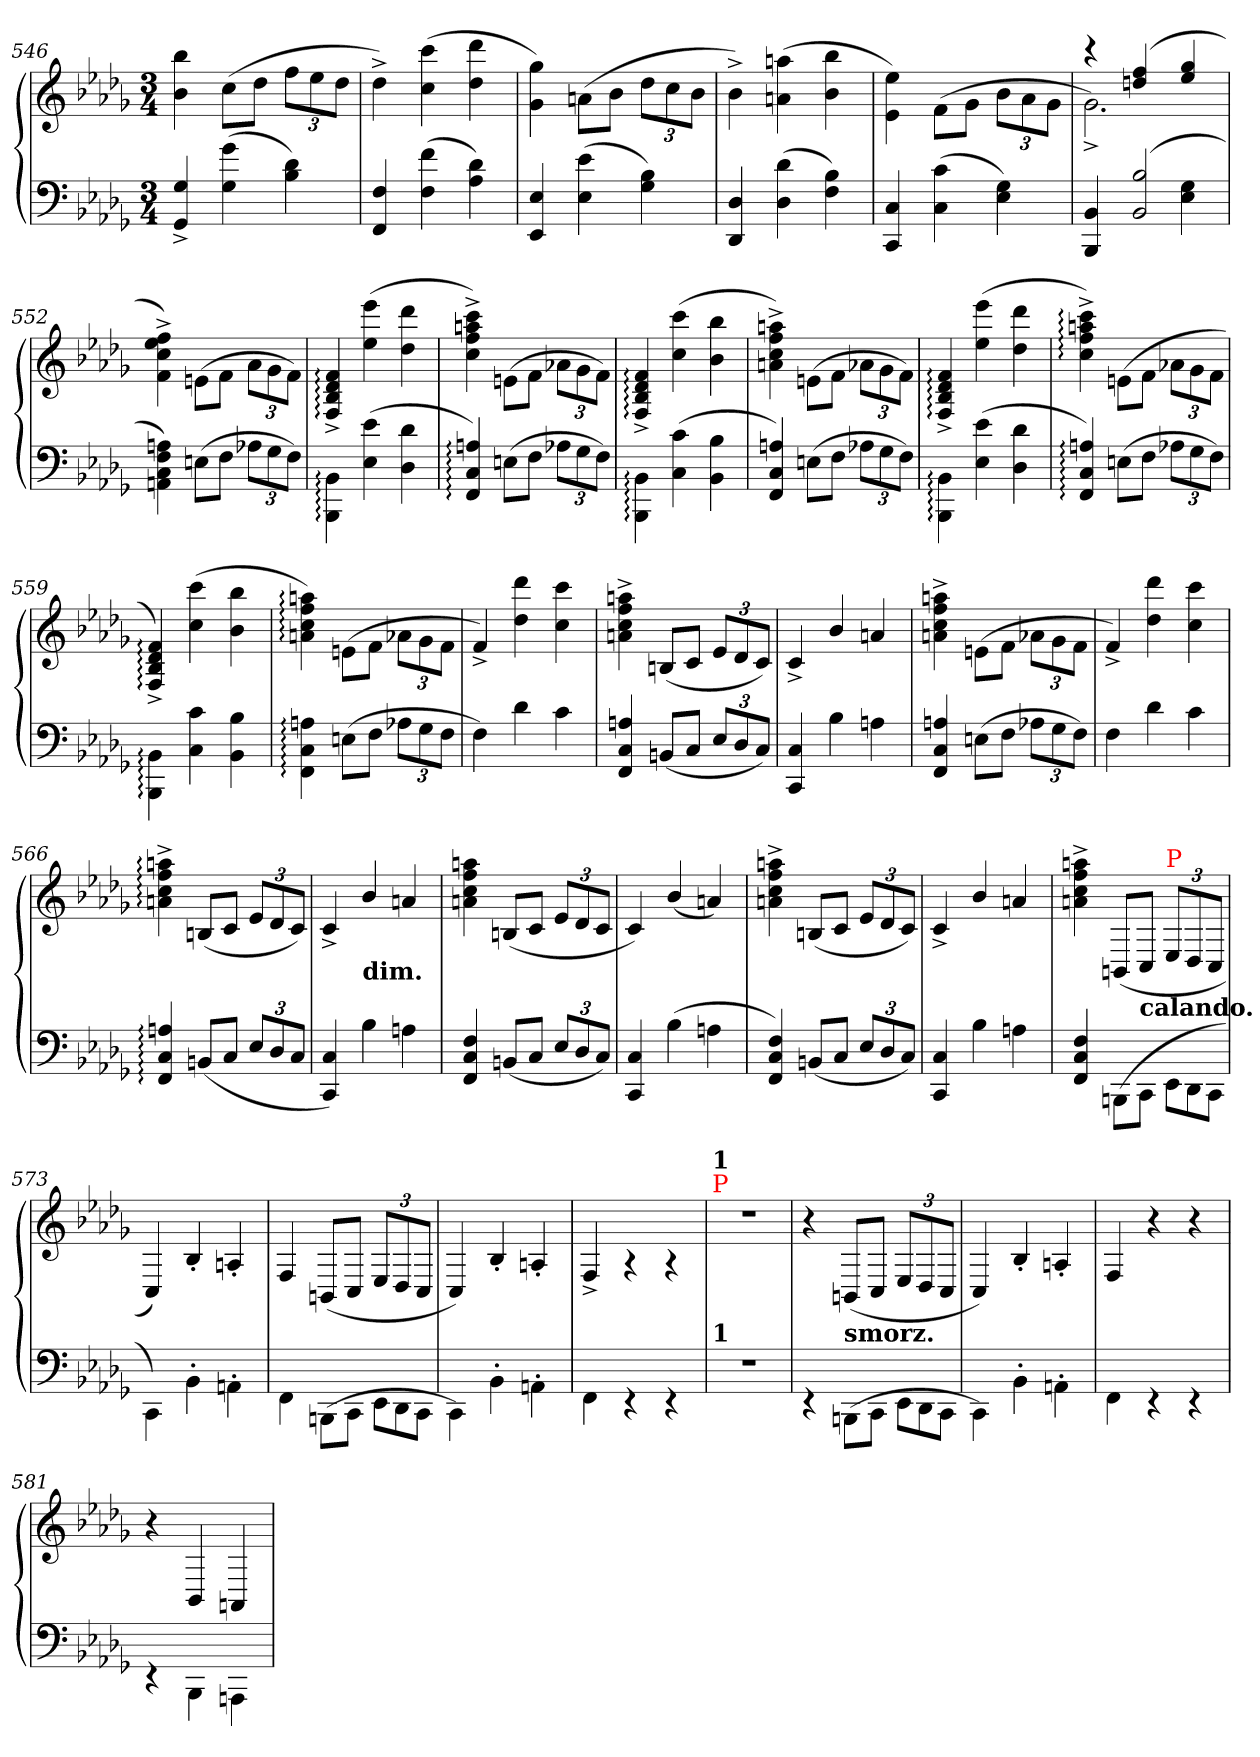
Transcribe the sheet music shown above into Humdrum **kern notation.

**kern	**kern
*part1	*part1
*staff2	*staff1
*clefF4	*clefG2
*k[b-e-a-d-g-]	*k[b-e-a-d-g-]
*M3/4	*M3/4
=546	=546
4G-^> 4GG-^>	4bb- 4b-
(>4g- 4G-	(>8ccL
.	8dd-J
*	*Xbrackettup
4d- 4B-)	12ffL
.	12ee-
.	12dd-J
=547	=547
4F 4FF	4dd-^<)
(>4f 4F	(>4ccc 4cc
4d- 4A-)	4ddd- 4dd-
=548	=548
4E- 4EE-	4gg- 4g-)
(>4e- 4E-	(>8an\L
.	8b-J
4B- 4G-)	12dd-L
.	12cc
.	12b-J
=549	=549
4D- 4DD-	4b-^<)
(>4d- 4D-	(>4aan 4an
4B- 4F)	4bb- 4b-
=550	=550
4C 4CC	4ee-\ 4e-\)
(>4c 4C	(>8f\L
.	8g-J
4G- 4E-)	12b-\L
.	12a-
.	12g-J
=551	=551
*	*^
4BBB- 4BB-	4rccc	2.g-^)
!LO:N:vis=2	!	!
(>4B-/ 4BB-/	(>4ff 4ddn	.
4G- 4E-	4gg- 4ee-	.
*	*v	*v
=552	=552
4An 4F 4C 4AAn)	4ff^< 4ee-^< 4cc^< 4f^<)
(8EnL	(>8en\L
8FJ	8fJ
*Xbrackettup	*
12A-XL	12a-\L
12G-	12g-
12FJ)	12fJ)
=553	=553
4BB-:\ 4BBB-:\	4f:^/ 4d-:^/ 4B-:^/ 4F:^/
(4e- 4E-	(>4eee- 4ee-
4d- 4D-	4ddd- 4dd-
=554	=554
4An: 4C: 4FF:)	4ccc^< 4aan^< 4ff^< 4cc^<)
(>8EnL	(>8en\L
8FJ	8fJ
12A-XL	12a-X\L
12G-	12g-
12FJ)	12fJ)
=555	=555
4BB-:\ 4BBB-:\	4f:^/ 4d-:^/ 4B-:^/ 4F:^/
(>4c 4C	(4ccc 4cc
4B- 4BB-	4bb- 4b-
=556	=556
4An 4C 4FF)	4aan^< 4ff^< 4cc^< 4an^<)
(>8EnL	(8en\L
8FJ	8fJ
12A-XL	12a-X\L
12G-	12g-
12FJ)	12fJ)
=557	=557
4BB-:\ 4BBB-:\	4f:^/ 4d-:^/ 4B-:^/ 4F:^/
(>4e- 4E-	(4eee- 4ee-
4d- 4D-	4ddd- 4dd-
=558	=558
4An: 4C: 4FF:)	4ccc:^< 4aan:^< 4ff:^< 4cc:^<)
(>8EnL	(>8en\L
8FJ	8fJ
12A-XL	12a-X\L
12G-	12g-
12FJ)	12fJ
=559	=559
4BB-:\ 4BBB-:\	(>4f:^/ 4d-:^/ 4B-:^/ 4F:^/)
4c 4C	(>4ccc 4cc
4B- 4BB-	4bb- 4b-
=560	=560
4An:\ 4C:\ 4FF:\)	4aan: 4ff: 4cc: 4an:)
(8EnL	(>8en\L
8FJ	8fJ
12A-XL	12a-X\L
12G-	12g-
12FJ	12fJ
=561	=561
4F)	4f^)
4d-	4ddd- 4dd-
4c	4ccc 4cc
=562	=562
4An 4C 4FF	4aan^< 4ff^< 4cc^< 4an^<
(<8BBn/L	(8BnL
8CJ	8cJ
12E-/L	12e-L
12D-	12d-
12CJ)	12cJ)
=563	=563
4C 4CC	4c^<
4B-	4b-/
4An	4an
=564	=564
4An 4C 4FF	4aan^< 4ff^< 4cc^< 4an^<
(>8EnL	(>8en\L
8FJ	8fJ
12A-XL	12a-X\L
12G-	12g-
12FJ)	12fJ
=565	=565
4F	4f^)
4d-	4ddd- 4dd-
4c	4ccc 4cc
=566	=566
4An: 4C: 4FF:	4aan:^< 4ff:^< 4cc:^< 4an:^<
(<8BBn/L	(<8BnL
8CJ	8cJ
12E-/L	12e-L
12D-	12d-
12CJ	12cJ)
=567	=567
4C 4CC)	4c^
!	!LO:TX:c:B:t=dim.
4B-	4b-/
4An	4an
=568	=568
4F 4C 4FF	4aan 4ff 4cc 4a
(<8BBn/L	(<8BnL
8CJ	8cJ
12E-/L	12e-L
12D-	12d-
12CJ)	12cJ
=569	=569
4C 4CC	4c)
(>4B-	(<4b-/
4An	4an)
=570	=570
4F 4C 4FF)	4aan^< 4ff^< 4cc^< 4an^<
(<8BBn/L	(<8BnL
8CJ	8cJ
12E-/L	12e-L
12D-	12d-
12CJ)	12cJ)
=571	=571
4C 4CC	4c^
4B-	4b-/
4An	4an
=572	=572
4F 4C 4FF	4aan^< 4ff^< 4cc^< 4an^<
(<8BBBn\L	(>8BBn/L
!	!LO:TX:b:B:t=calando.
8CC\J	8C/J
*Xtuplet	*
!	!LO:TX:a:color=red:t=P
12EE-\L	12E-/L
12DD-\	12D-/
12CC\J	12C/J
=573	=573
4CC\)	4C/)
4BB-'<\	4B-'>/
4AAn'<\	4An'>/
=574	=574
4FF\	4F/
(<8BBBn\L	(>8BBn/L
8CC\J	8C/J
12EE-\L	12E-/L
12DD-\	12D-/
12CC\J	12C/J
=575	=575
4CC\)	4C/)
4BB-'<\	4B-'>/
4AAn'<\	4An'>/
=576	=576
4FF\	4F^/
4rEE	4rA
4rEE	4rA
=577	=577
!	!LO:TX:a:color=red:t=P
!	!LO:TX:a:B:t=1
!LO:TX:a:B:t=1	!
2.rF	2.rdd
=578	=578
4rEE	4r
!	!LO:TX:b:B:t=smorz.
(<8BBBn\L	(>8BBn/L
8CC\J	8C/J
12EE-\L	12E-/L
12DD-\	12D-/
12CC\J	12C/J
=579	=579
4CC\)	4C/)
4BB-'<\	4B-'>/
4AAn'<\	4An'>/
=580	=580
4FF\	4F/
4rEE	4r
4rEE	4r
=581	=581
4rEE	4r
4BBB-\	4BB-/
4AAAn\	4AAn/
=	=
*-	*-
